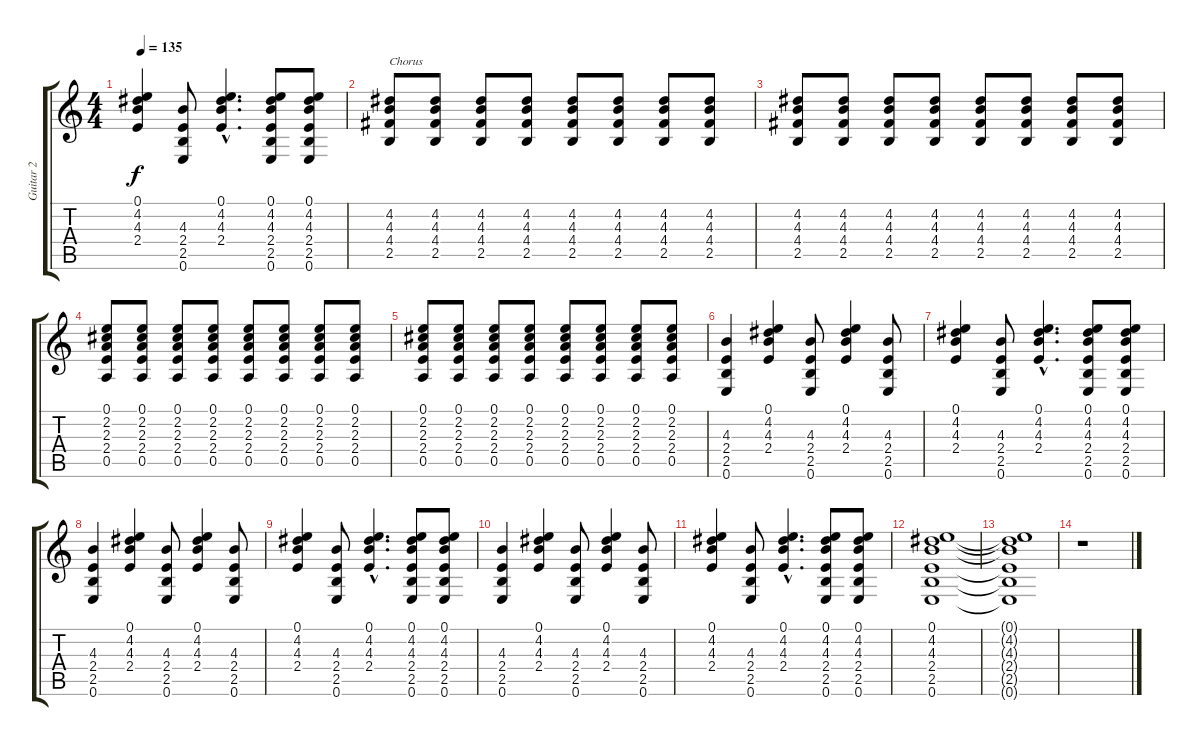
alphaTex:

\track ("Guitar 2" "Guitar 2") {instrument distortionguitar}
\staff {score tabs}
\tuning (E4 B3 G3 D3 A2 E2) {hide}
\ts (4 4)
\tempo 135
\clef g2
\ks c
(0.1 4.2 4.3 2.4).4{dy f} (4.3 2.4 2.5 0.6).8 (0.1{hac} 4.2{hac} 4.3{hac} 2.4{hac}).4{d} (0.1 4.2 4.3 2.4 2.5 0.6).8 (0.1 4.2 4.3 2.4 2.5 0.6).8 |
(4.2 4.3 4.4 2.5).8{txt "Chorus"} (4.2 4.3 4.4 2.5).8 (4.2 4.3 4.4 2.5).8 (4.2 4.3 4.4 2.5).8 (4.2 4.3 4.4 2.5).8 (4.2 4.3 4.4 2.5).8 (4.2 4.3 4.4 2.5).8 (4.2 4.3 4.4 2.5).8 |
(4.2 4.3 4.4 2.5).8 (4.2 4.3 4.4 2.5).8 (4.2 4.3 4.4 2.5).8 (4.2 4.3 4.4 2.5).8 (4.2 4.3 4.4 2.5).8 (4.2 4.3 4.4 2.5).8 (4.2 4.3 4.4 2.5).8 (4.2 4.3 4.4 2.5).8 |
(0.1 2.2 2.3 2.4 0.5).8 (0.1 2.2 2.3 2.4 0.5).8 (0.1 2.2 2.3 2.4 0.5).8 (0.1 2.2 2.3 2.4 0.5).8 (0.1 2.2 2.3 2.4 0.5).8 (0.1 2.2 2.3 2.4 0.5).8 (0.1 2.2 2.3 2.4 0.5).8 (0.1 2.2 2.3 2.4 0.5).8 |
(0.1 2.2 2.3 2.4 0.5).8 (0.1 2.2 2.3 2.4 0.5).8 (0.1 2.2 2.3 2.4 0.5).8 (0.1 2.2 2.3 2.4 0.5).8 (0.1 2.2 2.3 2.4 0.5).8 (0.1 2.2 2.3 2.4 0.5).8 (0.1 2.2 2.3 2.4 0.5).8 (0.1 2.2 2.3 2.4 0.5).8 |
(4.3 2.4 2.5 0.6).4 (0.1 4.2 4.3 2.4).4 (4.3 2.4 2.5 0.6).8 (0.1 4.2 4.3 2.4).4 (4.3 2.4 2.5 0.6).8 |
(0.1 4.2 4.3 2.4).4 (4.3 2.4 2.5 0.6).8 (0.1{hac} 4.2{hac} 4.3{hac} 2.4{hac}).4{d} (0.1 4.2 4.3 2.4 2.5 0.6).8 (0.1 4.2 4.3 2.4 2.5 0.6).8 |
(4.3 2.4 2.5 0.6).4 (0.1 4.2 4.3 2.4).4 (4.3 2.4 2.5 0.6).8 (0.1 4.2 4.3 2.4).4 (4.3 2.4 2.5 0.6).8 |
(0.1 4.2 4.3 2.4).4 (4.3 2.4 2.5 0.6).8 (0.1{hac} 4.2{hac} 4.3{hac} 2.4{hac}).4{d} (0.1 4.2 4.3 2.4 2.5 0.6).8 (0.1 4.2 4.3 2.4 2.5 0.6).8 |
(4.3 2.4 2.5 0.6).4 (0.1 4.2 4.3 2.4).4 (4.3 2.4 2.5 0.6).8 (0.1 4.2 4.3 2.4).4 (4.3 2.4 2.5 0.6).8 |
(0.1 4.2 4.3 2.4).4 (4.3 2.4 2.5 0.6).8 (0.1{hac} 4.2{hac} 4.3{hac} 2.4{hac}).4{d} (0.1 4.2 4.3 2.4 2.5 0.6).8 (0.1 4.2 4.3 2.4 2.5 0.6).8 |
(0.1 4.2 4.3 2.4 2.5 0.6).1 |
(0.1{t} 4.2{t} 4.3{t} 2.4{t} 2.5{t} 0.6{t}).1 |
r.1
